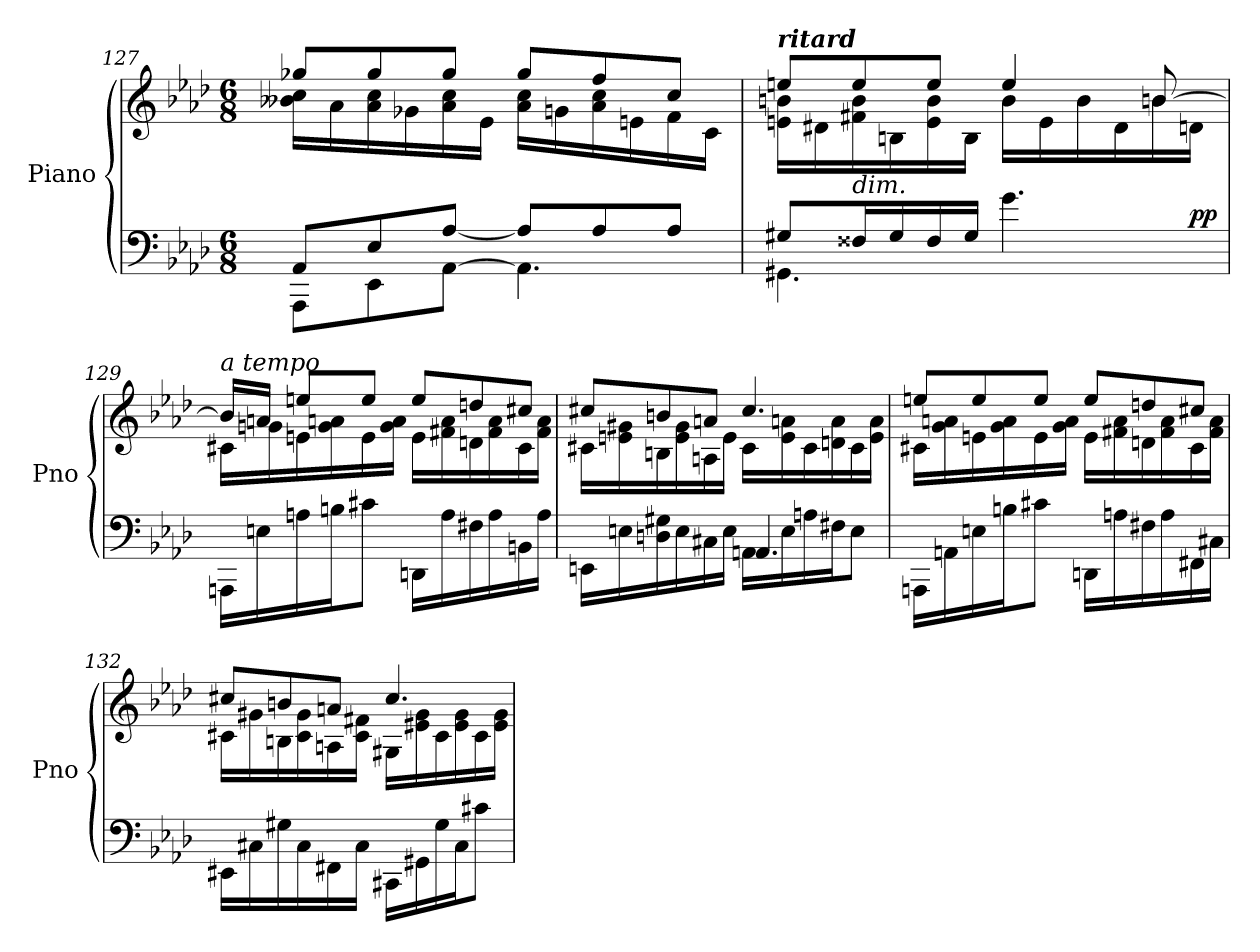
**kern	**kern	**dynam
*part1	*part1	*part1
*staff2	*staff1	*staff1/2
*I"Piano	*	*
*I'Pno	*	*
*clefF4	*clefG2	*
*k[b-e-a-d-]	*k[b-e-a-d-]	*
*M6/8	*M6/8	*
=127	=127	=127
*^	*^	*
8AAA-\L	8AA-/L	8gg-X/L	16b--X\ 16cc\LL	.
.	.	.	16a-\	.
8EE-\	8E-/	8gg-/	16a-\ 16cc\	.
.	.	.	16g-X\	.
[8AA-\J	[8A-/J	8gg-/J	16a-\ 16cc\	.
.	.	.	16e-\JJ	.
4.AA-\]	8A-/L]	8gg-/L	16a-\ 16cc\LL	.
.	.	.	16gn\	.
.	8A-/	8ff/	16a-\ 16cc\	.
.	.	.	16en\	.
.	8A-/J	8cc/J	16f\	.
.	.	.	16c\JJ	.
!!LO:LB:g=z	!!
=128	=128	=128	=128	=128
*	*^	*	*	*
!	!	!	!LO:TX:a:Bi:t=ritard	!	!
8G#X/L	4.GG#X\	2ryy	8een/L	16en\ 16bn\LL	.
.	.	.	.	16d#X\	.
!LO:TX:a:i:t=dim.	!	!	!	!	!
16F##X/L	.	.	8ee/	16f#X\ 16b\	.
16G#/	.	.	.	16Bn\	.
16F##/	.	.	8ee/J	16e\ 16b\	.
16G#/JJ	.	.	.	16B\JJ	.
4.g\	8rAAAyy	.	4ee/	16b\LL	.
.	.	.	.	16e\	.
.	4rAAAyy	8.ryy	.	16b\	.
.	.	.	.	16d#\	.
.	.	.	[8bn/	16b\	.
!	!	!	!	!	!LO:DY:a=2
.	.	16ryy	.	16dn\JJ	pp
=129	=129	=129	=129	=129	=129
!	!	!	!LO:TX:a:i:t=a tempo	!	!
*v	*v	*v	*	*	*
16AAAn\LL	16b/LL]	16c#X\LL	.
16En\	16an/JJ	16gn\	.
16An\	8een/L	16en\	.
16Bn\J	.	16g\ 16an\	.
8c#\J	8ee/J	16e\	.
.	.	16g\ 16a\JJ	.
16DDn\LL	8ee/L	16e\LL	.
16A\	.	16f#X\ 16a\	.
16F#X\	8ddn/	16dn\	.
16A\	.	16f#\ 16a\	.
16BBn\	8cc#X/J	16c#\	.
16A\JJ	.	16f#\ 16a\JJ	.
!!LO:LB:g=z	!!
=130	=130	=130	=130
*^	*	*	*
16EEn\LL	4.ryy	8cc#X/L	16c#X\LL	.
16En\	.	.	16en\ 16g#X\	.
16Dn\ 16G#X\	.	8bn/	16Bn\	.
16E\	.	.	16e\ 16g#\	.
16C#X\	.	8an/J	16An\	.
16E\JJ	.	.	16e\JJ	.
16AAn\LL	4.AA/	4.cc#/	16c#\LL	.
16E\	.	.	16e\ 16an\	.
16A\	.	.	16c#\	.
16F#X\J	.	.	16dn\ 16a\	.
8E\J	.	.	16c#\	.
.	.	.	16e\ 16a\JJ	.
*v	*v	*	*	*
!!LO:LB:g=z	!!
=131	=131	=131	=131
16AAAn\LL	8een/L	16c#X\LL	.
16AAn\	.	16g\ 16an\	.
16En\	8ee/	16en\	.
16Bn\J	.	16g\ 16a\	.
8c#\J	8ee/J	16e\	.
.	.	16g\ 16a\JJ	.
16DDn\LL	8ee/L	16e\LL	.
16An\	.	16f#X\ 16a\	.
16F#X\	8ddn/	16dn\	.
16A\	.	16f#\ 16a\	.
16FF#X\	8cc#X/J	16c#\	.
16C#X\JJ	.	16f#\ 16a\JJ	.
=132	=132	=132	=132
16EE#X\LL	8cc#X/L	16c#X\LL	.
16C#X\	.	16g#X\	.
16G#X\	8bn/	16Bn\	.
16C#\	.	16c#\ 16g#\	.
16FF#X\	8an/J	16An\	.
16C#\JJ	.	16c#\ 16f#X\JJ	.
16CC#X\LL	4.cc#/	16G#\LL	.
16GG#X\	.	16e#X\ 16g#\	.
16G#\	.	16c#\	.
16C#\J	.	16e#\ 16g#\	.
8c#\J	.	16c#\	.
.	.	16e#\ 16g#\JJ	.
*	*v	*v	*
=	=	=
*-	*-	*-
